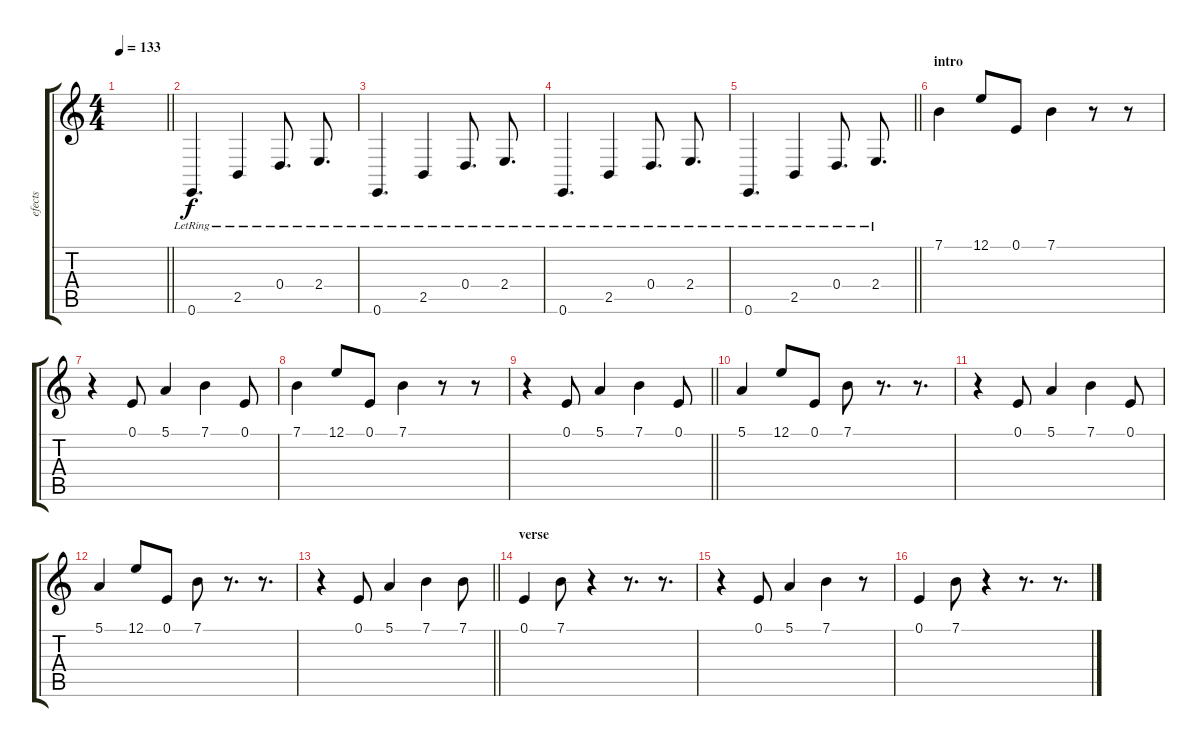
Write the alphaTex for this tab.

\track ("efects" "efects") {instrument electricpiano1}
\staff {score tabs}
\tuning (E4 B3 G3 D3 A2 E2) {hide}
\ts (4 4)
\tempo 133
\clef g2
\barLineRight lightlight
\ks c
|
0.6{lr}.4{d volume 10 instrument electricpiano2} 2.5{lr}.4 0.4{lr}.8{d} 2.4{lr}.8{d} |
0.6{lr}.4{d} 2.5{lr}.4 0.4{lr}.8{d} 2.4{lr}.8{d} |
0.6{lr}.4{d} 2.5{lr}.4 0.4{lr}.8{d} 2.4{lr}.8{d} |
\barLineRight lightlight
0.6{lr}.4{d} 2.5{lr}.4 0.4{lr}.8{d} 2.4{lr}.8{d} |
\section ("" "intro")
7.1.4{volume 5 instrument electricpiano1} 12.1.8 0.1.8 7.1.4 r.8 r.8 |
r.4 0.1.8 5.1.4 7.1.4 0.1.8 |
7.1.4 12.1.8 0.1.8 7.1.4 r.8 r.8 |
\barLineRight lightlight
r.4 0.1.8 5.1.4 7.1.4 0.1.8 |
5.1.4 12.1.8 0.1.8 7.1.8 r.8{d} r.8{d} |
r.4 0.1.8 5.1.4 7.1.4 0.1.8 |
5.1.4 12.1.8 0.1.8 7.1.8 r.8{d} r.8{d} |
\barLineRight lightlight
r.4 0.1.8 5.1.4 7.1.4 7.1.8 |
\section ("" "verse")
0.1.4 7.1.8 r.4 r.8{d} r.8{d} |
r.4 0.1.8 5.1.4 7.1.4 r.8 |
0.1.4 7.1.8 r.4 r.8{d} r.8{d}
